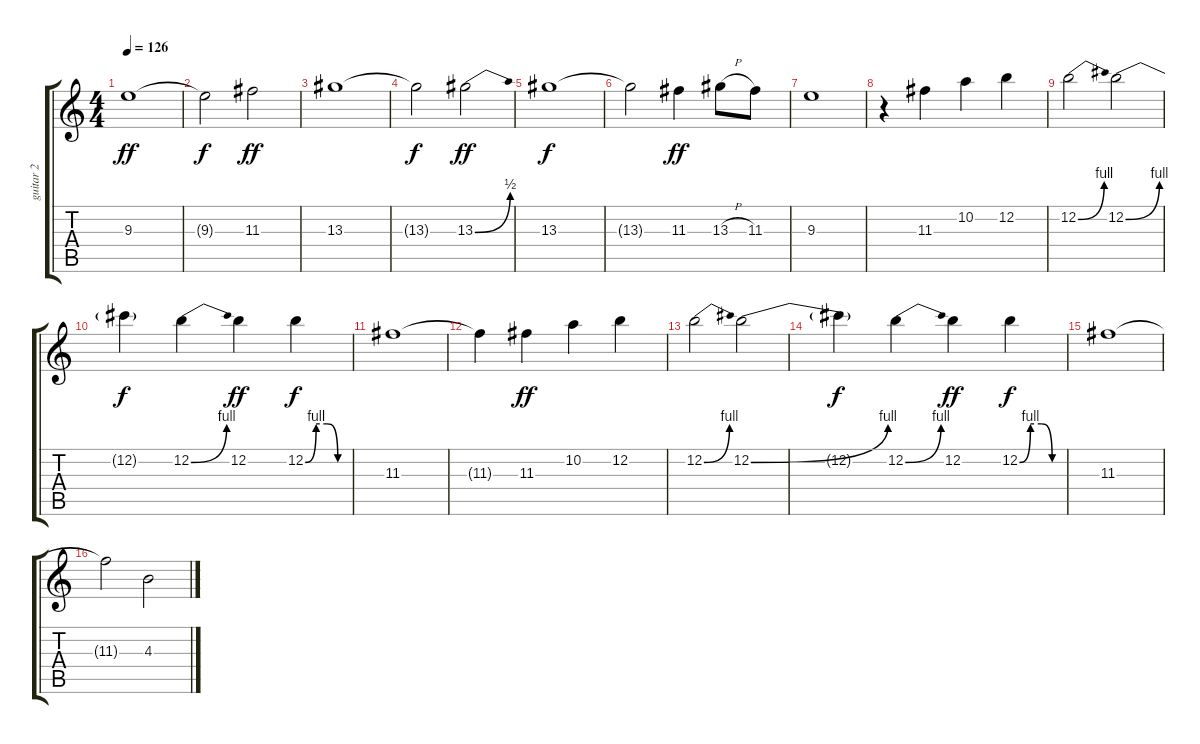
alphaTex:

\track ("guitar 2" "guitar 2") {instrument overdrivenguitar}
\staff {score tabs}
\tuning (E4 B3 G3 D3 A2 E2) {hide}
\ts (4 4)
\tempo 126
\clef g2
\ks c
9.3.1{dy ff} |
9.3{t}.2{dy f} 11.3.2{dy ff} |
13.3.1 |
13.3{t}.2{dy f} 13.3{be (bend 0 0 60 2)}.2{dy ff} |
13.3.1{dy f} |
13.3{t}.2 11.3.4{dy ff} 13.3{h}.8 11.3.8 |
9.3.1 |
r.4 11.3.4{volume 13} 10.2.4 12.2.4 |
12.2{be (bend 0 0 60 4)}.2 12.2{be (bend 0 0 60 4)}.2 |
12.2{t}.4{dy f} 12.2{be (bend 0 0 60 4)}.4 12.2.4{dy ff} 12.2{be (custom 0 0 15 4 30 4 45 0 60 0)}.4{dy f} |
11.3.1 |
11.3{t}.4 11.3.4{dy ff} 10.2.4 12.2.4 |
12.2{be (bend 0 0 60 4)}.2 12.2{be (bend 0 0 60 4)}.2 |
12.2{t}.4{dy f} 12.2{be (bend 0 0 60 4)}.4 12.2.4{dy ff} 12.2{be (custom 0 0 15 4 30 4 45 0 60 0)}.4{dy f} |
11.3.1 |
11.3{t}.2 4.3.2
